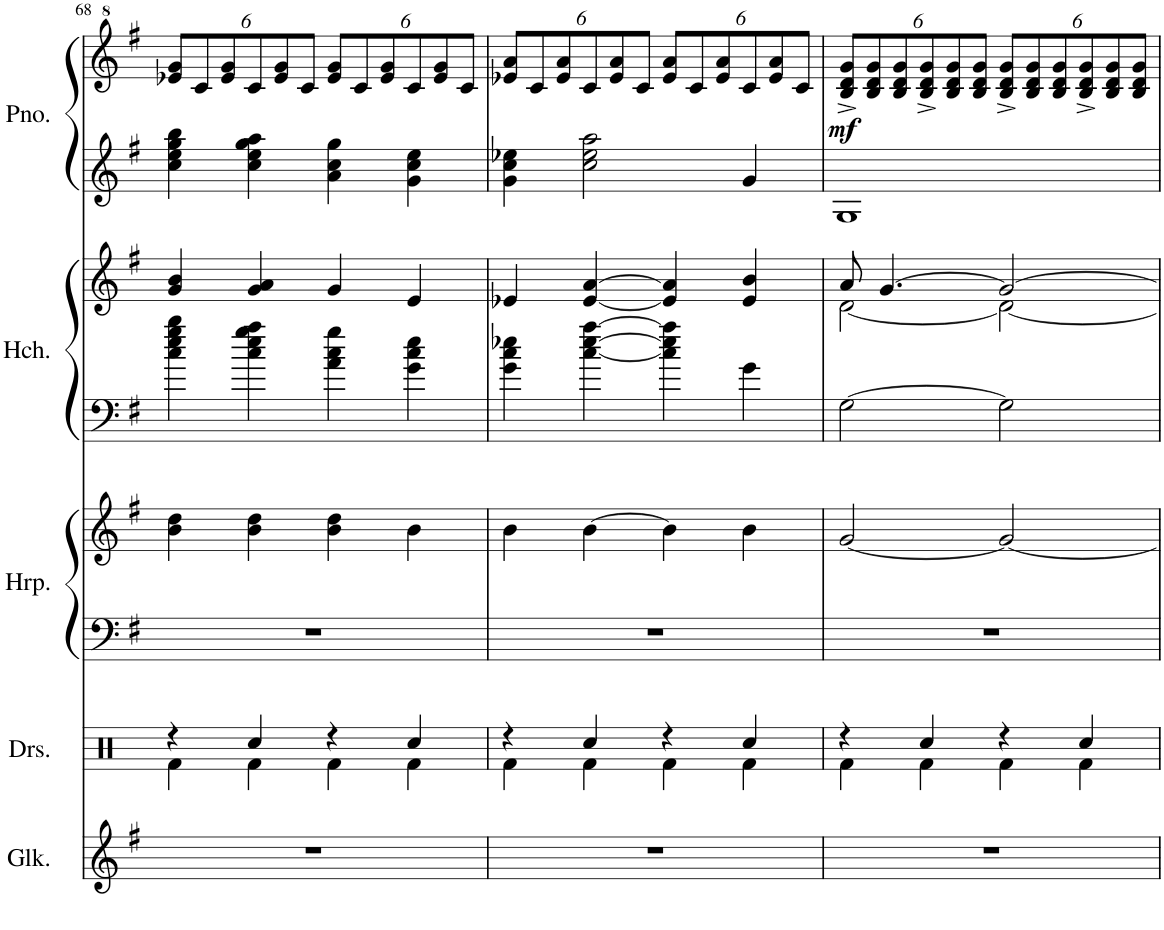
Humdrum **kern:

**kern	**kern	**kern	**kern	**kern	**kern	**kern	**kern	**dynam
*part5	*part4	*part3	*part3	*part2	*part2	*part1	*part1	*part1
*staff8	*staff7	*staff6	*staff5	*staff4	*staff3	*staff2	*staff1	*staff1/2
*I"Glockenspiel	*I"Drumset	*I"Harp	*	*I"Harpsichord	*	*I"Piano	*	*
*I'Glk.	*I'Drs.	*I'Hrp.	*	*I'Hch.	*	*I'Pno.	*	*
!!LO:PB:g=z
*clefG2	*clefX	*clefF4	*clefG2	*clefF4	*clefG2	*clefG2	*clefG^2	*
*Trd-14c-24	*	*	*	*	*	*	*	*
*k[f#]	*k[]	*k[f#]	*k[f#]	*k[f#]	*k[f#]	*k[f#]	*k[f#]	*
*M4/4	*M4/4	*M4/4	*M4/4	*M4/4	*M4/4	*M4/4	*M4/4	*
=68	=68	=68	=68	=68	=68	=68	=68	=68
*	*^	*	*	*	*	*	*	*
*	*	*	*	*	*	*	*	*Xbrackettup	*
1r	4r	4Rf\	1r	4b\ 4dd\	4cc\ 4ee\ 4gg\ 4bb\	4g/ 4b/	4cc\ 4ee\ 4gg\ 4bb\	12ee-X/ 12gg/L	.
.	.	.	.	.	.	.	.	12cc/	.
.	.	.	.	.	.	.	.	12ee-/ 12gg/	.
.	4Rcc/	4Rf\	.	4b\ 4dd\	4cc\ 4ee\ 4gg\ 4aa\	4g/ 4a/	4cc\ 4ee\ 4gg\ 4aa\	12cc/	.
.	.	.	.	.	.	.	.	12ee-/ 12gg/	.
.	.	.	.	.	.	.	.	12cc/J	.
.	4r	4Rf\	.	4b\ 4dd\	4a\ 4cc\ 4gg\	4g/	4a\ 4cc\ 4gg\	12ee-/ 12gg/L	.
.	.	.	.	.	.	.	.	12cc/	.
.	.	.	.	.	.	.	.	12ee-/ 12gg/	.
.	4Rcc/	4Rf\	.	4b\	4g\ 4cc\ 4ee\	4e/	4g\ 4cc\ 4ee\	12cc/	.
.	.	.	.	.	.	.	.	12ee-/ 12gg/	.
.	.	.	.	.	.	.	.	12cc/J	.
=69	=69	=69	=69	=69	=69	=69	=69	=69	=69
1r	4r	4Rf\	1r	4b\	4g\ 4cc\ 4ee-X\	4e-X/	4g\ 4cc\ 4ee-X\	12ee-X/ 12aa/L	.
.	.	.	.	.	.	.	.	12cc/	.
.	.	.	.	.	.	.	.	12ee-/ 12aa/	.
.	4Rcc/	4Rf\	.	[4b\	[4cc\ [4ee-\ [4aa\	[4e-/ [4a/	2cc\ 2ee-\ 2aa\	12cc/	.
.	.	.	.	.	.	.	.	12ee-/ 12aa/	.
.	.	.	.	.	.	.	.	12cc/J	.
.	4r	4Rf\	.	4b\]	4cc\] 4ee-\] 4aa\]	4e-/] 4a/]	.	12ee-/ 12aa/L	.
.	.	.	.	.	.	.	.	12cc/	.
.	.	.	.	.	.	.	.	12ee-/ 12aa/	.
.	4Rcc/	4Rf\	.	4b\	4g\	4e-/ 4b/	4g/	12cc/	.
.	.	.	.	.	.	.	.	12ee-/ 12aa/	.
.	.	.	.	.	.	.	.	12cc/J	.
=70	=70	=70	=70	=70	=70	=70	=70	=70	=70
*	*	*	*	*	*	*^	*	*	*
!	!	!	!	!	!	!	!	!	!	!LO:DY:b
1r	4r	4Rf\	1r	[2g/	[2G\	8a/	[2d\	1G	12b/^ 12dd/^ 12gg/^L	mf
.	.	.	.	.	.	.	.	.	12b/ 12dd/ 12gg/	.
.	.	.	.	.	.	[4.g/	.	.	.	.
.	.	.	.	.	.	.	.	.	12b/ 12dd/ 12gg/	.
.	4Rcc/	4Rf\	.	.	.	.	.	.	12b/^ 12dd/^ 12gg/^	.
.	.	.	.	.	.	.	.	.	12b/ 12dd/ 12gg/	.
.	.	.	.	.	.	.	.	.	12b/ 12dd/ 12gg/J	.
.	4r	4Rf\	.	2g/_	2G\]	2g/_	2d\_	.	12b/^ 12dd/^ 12gg/^L	.
.	.	.	.	.	.	.	.	.	12b/ 12dd/ 12gg/	.
.	.	.	.	.	.	.	.	.	12b/ 12dd/ 12gg/	.
.	4Rcc/	4Rf\	.	.	.	.	.	.	12b/^ 12dd/^ 12gg/^	.
.	.	.	.	.	.	.	.	.	12b/ 12dd/ 12gg/	.
.	.	.	.	.	.	.	.	.	12b/ 12dd/ 12gg/J	.
*	*v	*v	*	*	*	*v	*v	*	*	*
=	=	=	=	=	=	=	=	=
*-	*-	*-	*-	*-	*-	*-	*-	*-
